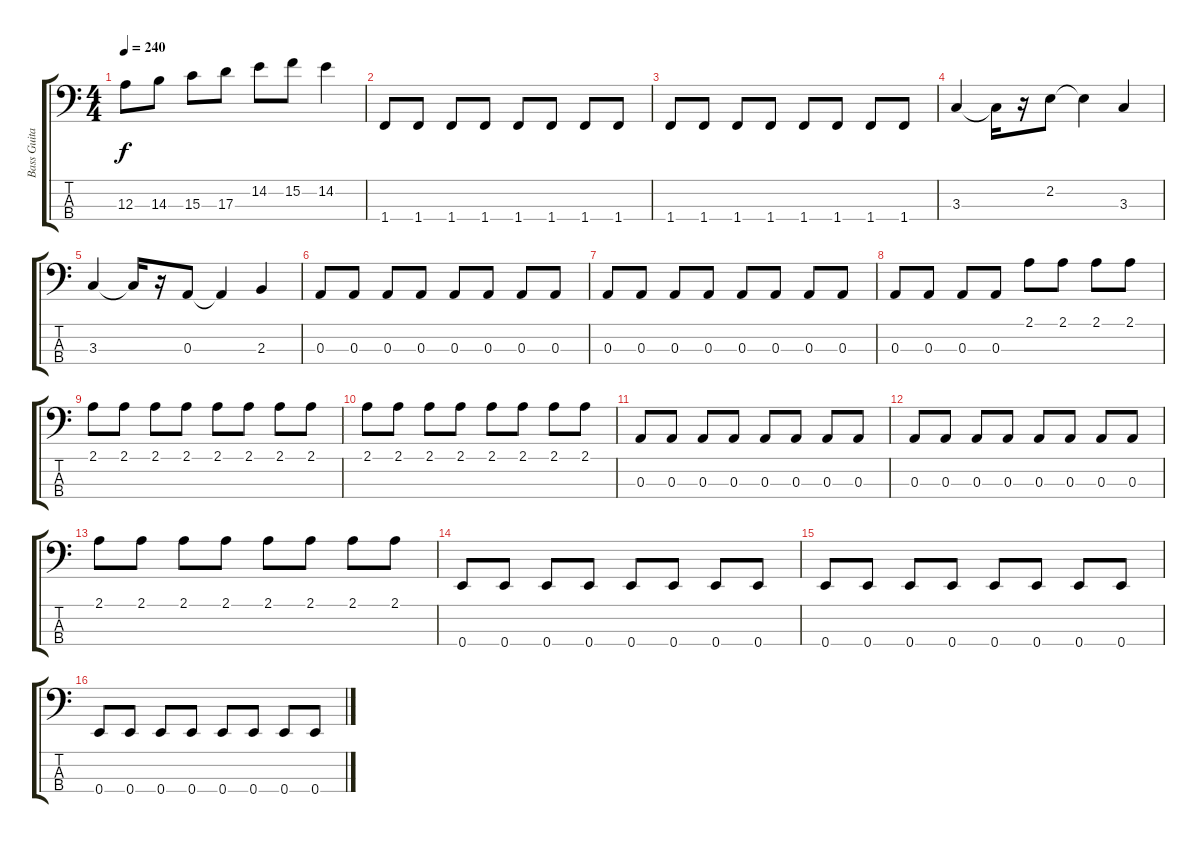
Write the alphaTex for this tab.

\track ("Bass Guitar" "Bass Guita") {instrument electricbassfinger}
\staff {score tabs}
\tuning (G2 D2 A1 E1) {hide}
\ts (4 4)
\tempo 240
\clef f4
\ks c
12.3.8{dy f} 14.3.8 15.3.8 17.3.8 14.2.8 15.2.8 14.2.4 |
1.4.8 1.4.8 1.4.8 1.4.8 1.4.8 1.4.8 1.4.8 1.4.8 |
1.4.8 1.4.8 1.4.8 1.4.8 1.4.8 1.4.8 1.4.8 1.4.8 |
3.3.4 3.3{t}.16 r.16 2.2.8 2.2{t}.4 3.3.4 |
3.3.4 3.3{t}.16 r.16 0.3.8 0.3{t}.4 2.3.4 |
0.3.8 0.3.8 0.3.8 0.3.8 0.3.8 0.3.8 0.3.8 0.3.8 |
0.3.8 0.3.8 0.3.8 0.3.8 0.3.8 0.3.8 0.3.8 0.3.8 |
0.3.8 0.3.8 0.3.8 0.3.8 2.1.8 2.1.8 2.1.8 2.1.8 |
2.1.8 2.1.8 2.1.8 2.1.8 2.1.8 2.1.8 2.1.8 2.1.8 |
2.1.8 2.1.8 2.1.8 2.1.8 2.1.8 2.1.8 2.1.8 2.1.8 |
0.3.8 0.3.8 0.3.8 0.3.8 0.3.8 0.3.8 0.3.8 0.3.8 |
0.3.8 0.3.8 0.3.8 0.3.8 0.3.8 0.3.8 0.3.8 0.3.8 |
2.1.8 2.1.8 2.1.8 2.1.8 2.1.8 2.1.8 2.1.8 2.1.8 |
0.4.8 0.4.8 0.4.8 0.4.8 0.4.8 0.4.8 0.4.8 0.4.8 |
0.4.8 0.4.8 0.4.8 0.4.8 0.4.8 0.4.8 0.4.8 0.4.8 |
0.4.8 0.4.8 0.4.8 0.4.8 0.4.8 0.4.8 0.4.8 0.4.8
